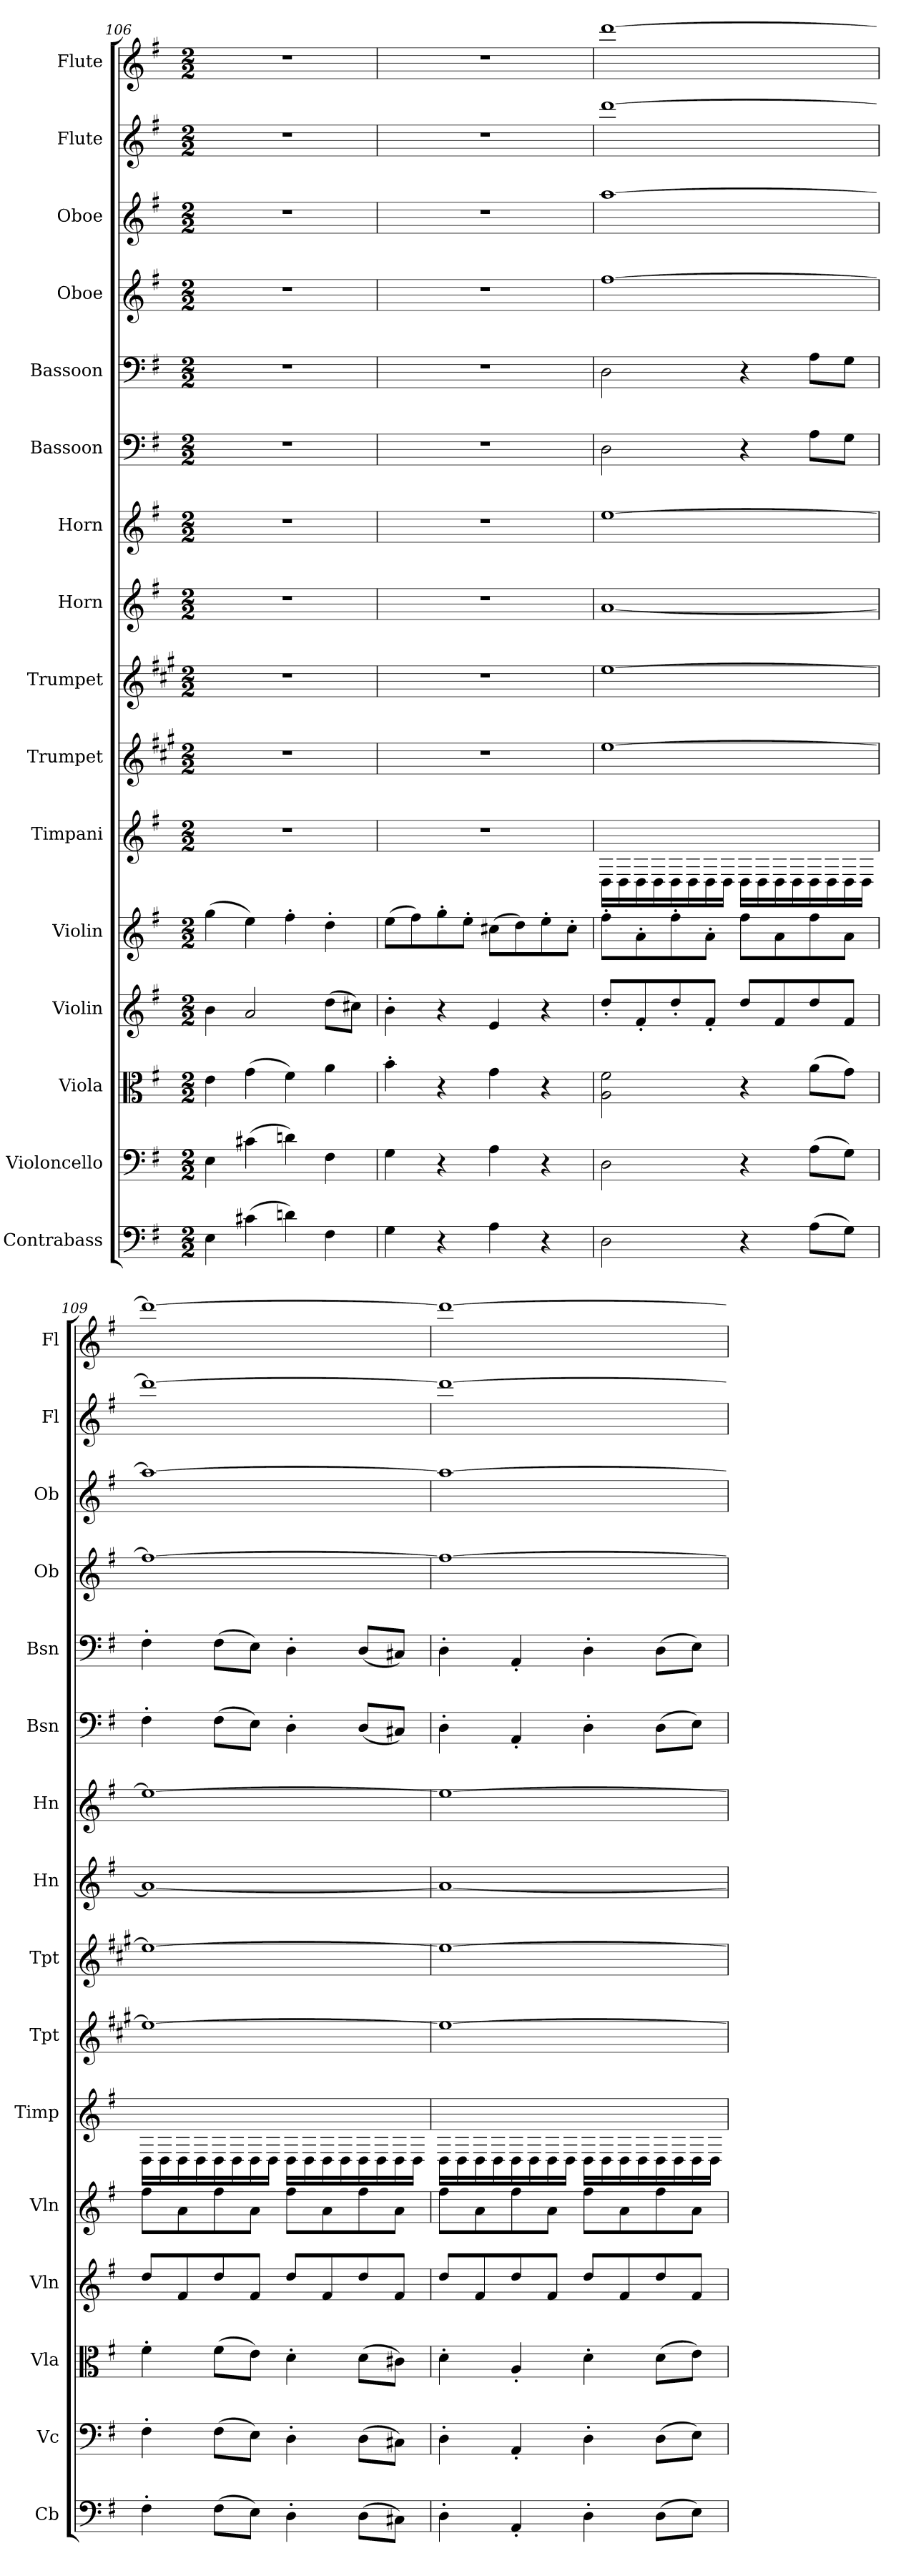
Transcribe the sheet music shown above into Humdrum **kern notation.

**kern	**kern	**kern	**kern	**kern	**kern	**kern	**kern	**kern	**kern	**kern	**kern	**kern	**kern	**kern	**kern
*part16	*part15	*part14	*part13	*part12	*part11	*part10	*part9	*part8	*part7	*part6	*part5	*part4	*part3	*part2	*part1
*staff16	*staff15	*staff14	*staff13	*staff12	*staff11	*staff10	*staff9	*staff8	*staff7	*staff6	*staff5	*staff4	*staff3	*staff2	*staff1
*I"Contrabass	*I"Violoncello	*I"Viola	*I"Violin	*I"Violin	*I"Timpani	*I"Trumpet	*I"Trumpet	*I"Horn	*I"Horn	*I"Bassoon	*I"Bassoon	*I"Oboe	*I"Oboe	*I"Flute	*I"Flute
*I'Cb	*I'Vc	*I'Vla	*I'Vln	*I'Vln	*I'Timp	*I'Tpt	*I'Tpt	*I'Hn	*I'Hn	*I'Bsn	*I'Bsn	*I'Ob	*I'Ob	*I'Fl	*I'Fl
*clefF4	*clefF4	*clefC3	*clefG2	*clefG2	*clefG2	*clefG2	*clefG2	*clefG2	*clefG2	*clefF4	*clefF4	*clefG2	*clefG2	*clefG2	*clefG2
*ITrd7c12	*	*	*	*	*	*ITrd1c2	*ITrd1c2	*ITrd4c7	*ITrd4c7	*	*	*	*	*	*
*k[f#]	*k[f#]	*k[f#]	*k[f#]	*k[f#]	*k[f#]	*k[f#]	*k[f#]	*k[]	*k[]	*k[f#]	*k[f#]	*k[f#]	*k[f#]	*k[f#]	*k[f#]
*M2/2	*M2/2	*M2/2	*M2/2	*M2/2	*M2/2	*M2/2	*M2/2	*M2/2	*M2/2	*M2/2	*M2/2	*M2/2	*M2/2	*M2/2	*M2/2
=106	=106	=106	=106	=106	=106	=106	=106	=106	=106	=106	=106	=106	=106	=106	=106
4EE\	4E\	4e\	4b\	(>4gg\	1r	1r	1r	1r	1r	1r	1r	1r	1r	1r	1r
(>4C#X\	(>4c#X\	(>4g\	2a/	4ee\)	.	.	.	.	.	.	.	.	.	.	.
4Dn\)	4dn\)	4f#\)	.	4ff#'\	.	.	.	.	.	.	.	.	.	.	.
4FF#\	4F#\	4a\	(>8dd\L	4dd'\	.	.	.	.	.	.	.	.	.	.	.
.	.	.	8cc#X\J)	.	.	.	.	.	.	.	.	.	.	.	.
=107	=107	=107	=107	=107	=107	=107	=107	=107	=107	=107	=107	=107	=107	=107	=107
4GG\	4G\	4b'\	4b'\	(>8ee\L	1r	1r	1r	1r	1r	1r	1r	1r	1r	1r	1r
.	.	.	.	8ff#\)	.	.	.	.	.	.	.	.	.	.	.
4r	4r	4r	4r	8gg'\	.	.	.	.	.	.	.	.	.	.	.
.	.	.	.	8ee'\J	.	.	.	.	.	.	.	.	.	.	.
4AA\	4A\	4g\	4e/	(>8cc#X\L	.	.	.	.	.	.	.	.	.	.	.
.	.	.	.	8dd\)	.	.	.	.	.	.	.	.	.	.	.
4r	4r	4r	4r	8ee'\	.	.	.	.	.	.	.	.	.	.	.
.	.	.	.	8cc#'\J	.	.	.	.	.	.	.	.	.	.	.
=108	=108	=108	=108	=108	=108	=108	=108	=108	=108	=108	=108	=108	=108	=108	=108
2DD\	2D\	2A\ 2f#\	8dd'/L	8ff#'\L	16D\LL	[1dd	[1dd	[1d	[1a	2D\	2D\	[1ff#	[1aa	[1ddd	[1ddd
.	.	.	.	.	16D\	.	.	.	.	.	.	.	.	.	.
.	.	.	8f#'/	8a'\	16D\	.	.	.	.	.	.	.	.	.	.
.	.	.	.	.	16D\	.	.	.	.	.	.	.	.	.	.
.	.	.	8dd'/	8ff#'\	16D\	.	.	.	.	.	.	.	.	.	.
.	.	.	.	.	16D\	.	.	.	.	.	.	.	.	.	.
.	.	.	8f#'/J	8a'\J	16D\	.	.	.	.	.	.	.	.	.	.
.	.	.	.	.	16D\JJ	.	.	.	.	.	.	.	.	.	.
4r	4r	4r	8dd/L	8ff#\L	16D\LL	.	.	.	.	4r	4r	.	.	.	.
.	.	.	.	.	16D\	.	.	.	.	.	.	.	.	.	.
.	.	.	8f#/	8a\	16D\	.	.	.	.	.	.	.	.	.	.
.	.	.	.	.	16D\	.	.	.	.	.	.	.	.	.	.
(>8AA\L	(>8A\L	(>8a\L	8dd/	8ff#\	16D\	.	.	.	.	8A\L	8A\L	.	.	.	.
.	.	.	.	.	16D\	.	.	.	.	.	.	.	.	.	.
8GG\J)	8G\J)	8g\J)	8f#/J	8a\J	16D\	.	.	.	.	8G\J	8G\J	.	.	.	.
.	.	.	.	.	16D\JJ	.	.	.	.	.	.	.	.	.	.
=109	=109	=109	=109	=109	=109	=109	=109	=109	=109	=109	=109	=109	=109	=109	=109
4FF#'\	4F#'\	4f#'\	8dd/L	8ff#\L	16D\LL	1dd_	1dd_	1d_	1a_	4F#'\	4F#'\	1ff#_	1aa_	1ddd_	1ddd_
.	.	.	.	.	16D\	.	.	.	.	.	.	.	.	.	.
.	.	.	8f#/	8a\	16D\	.	.	.	.	.	.	.	.	.	.
.	.	.	.	.	16D\	.	.	.	.	.	.	.	.	.	.
(>8FF#\L	(>8F#\L	(>8f#\L	8dd/	8ff#\	16D\	.	.	.	.	(>8F#\L	(>8F#\L	.	.	.	.
.	.	.	.	.	16D\	.	.	.	.	.	.	.	.	.	.
8EE\J)	8E\J)	8e\J)	8f#/J	8a\J	16D\	.	.	.	.	8E\J)	8E\J)	.	.	.	.
.	.	.	.	.	16D\JJ	.	.	.	.	.	.	.	.	.	.
4DD'\	4D'\	4d'\	8dd/L	8ff#\L	16D\LL	.	.	.	.	4D'\	4D'\	.	.	.	.
.	.	.	.	.	16D\	.	.	.	.	.	.	.	.	.	.
.	.	.	8f#/	8a\	16D\	.	.	.	.	.	.	.	.	.	.
.	.	.	.	.	16D\	.	.	.	.	.	.	.	.	.	.
(>8DD\L	(>8D\L	(>8d\L	8dd/	8ff#\	16D\	.	.	.	.	(<8D/L	(<8D/L	.	.	.	.
.	.	.	.	.	16D\	.	.	.	.	.	.	.	.	.	.
8CC#X\J)	8C#X\J)	8c#X\J)	8f#/J	8a\J	16D\	.	.	.	.	8C#X/J)	8C#X/J)	.	.	.	.
.	.	.	.	.	16D\JJ	.	.	.	.	.	.	.	.	.	.
=110	=110	=110	=110	=110	=110	=110	=110	=110	=110	=110	=110	=110	=110	=110	=110
4DD'\	4D'\	4d'\	8dd/L	8ff#\L	16D\LL	1dd_	1dd_	1d_	1a_	4D'\	4D'\	1ff#_	1aa_	1ddd_	1ddd_
.	.	.	.	.	16D\	.	.	.	.	.	.	.	.	.	.
.	.	.	8f#/	8a\	16D\	.	.	.	.	.	.	.	.	.	.
.	.	.	.	.	16D\	.	.	.	.	.	.	.	.	.	.
4AAA'/	4AA'/	4A'/	8dd/	8ff#\	16D\	.	.	.	.	4AA'/	4AA'/	.	.	.	.
.	.	.	.	.	16D\	.	.	.	.	.	.	.	.	.	.
.	.	.	8f#/J	8a\J	16D\	.	.	.	.	.	.	.	.	.	.
.	.	.	.	.	16D\JJ	.	.	.	.	.	.	.	.	.	.
4DD'\	4D'\	4d'\	8dd/L	8ff#\L	16D\LL	.	.	.	.	4D'\	4D'\	.	.	.	.
.	.	.	.	.	16D\	.	.	.	.	.	.	.	.	.	.
.	.	.	8f#/	8a\	16D\	.	.	.	.	.	.	.	.	.	.
.	.	.	.	.	16D\	.	.	.	.	.	.	.	.	.	.
(>8DD\L	(>8D\L	(>8d\L	8dd/	8ff#\	16D\	.	.	.	.	(>8D\L	(>8D\L	.	.	.	.
.	.	.	.	.	16D\	.	.	.	.	.	.	.	.	.	.
8EE\J)	8E\J)	8e\J)	8f#/J	8a\J	16D\	.	.	.	.	8E\J)	8E\J)	.	.	.	.
.	.	.	.	.	16D\JJ	.	.	.	.	.	.	.	.	.	.
=	=	=	=	=	=	=	=	=	=	=	=	=	=	=	=
*-	*-	*-	*-	*-	*-	*-	*-	*-	*-	*-	*-	*-	*-	*-	*-
